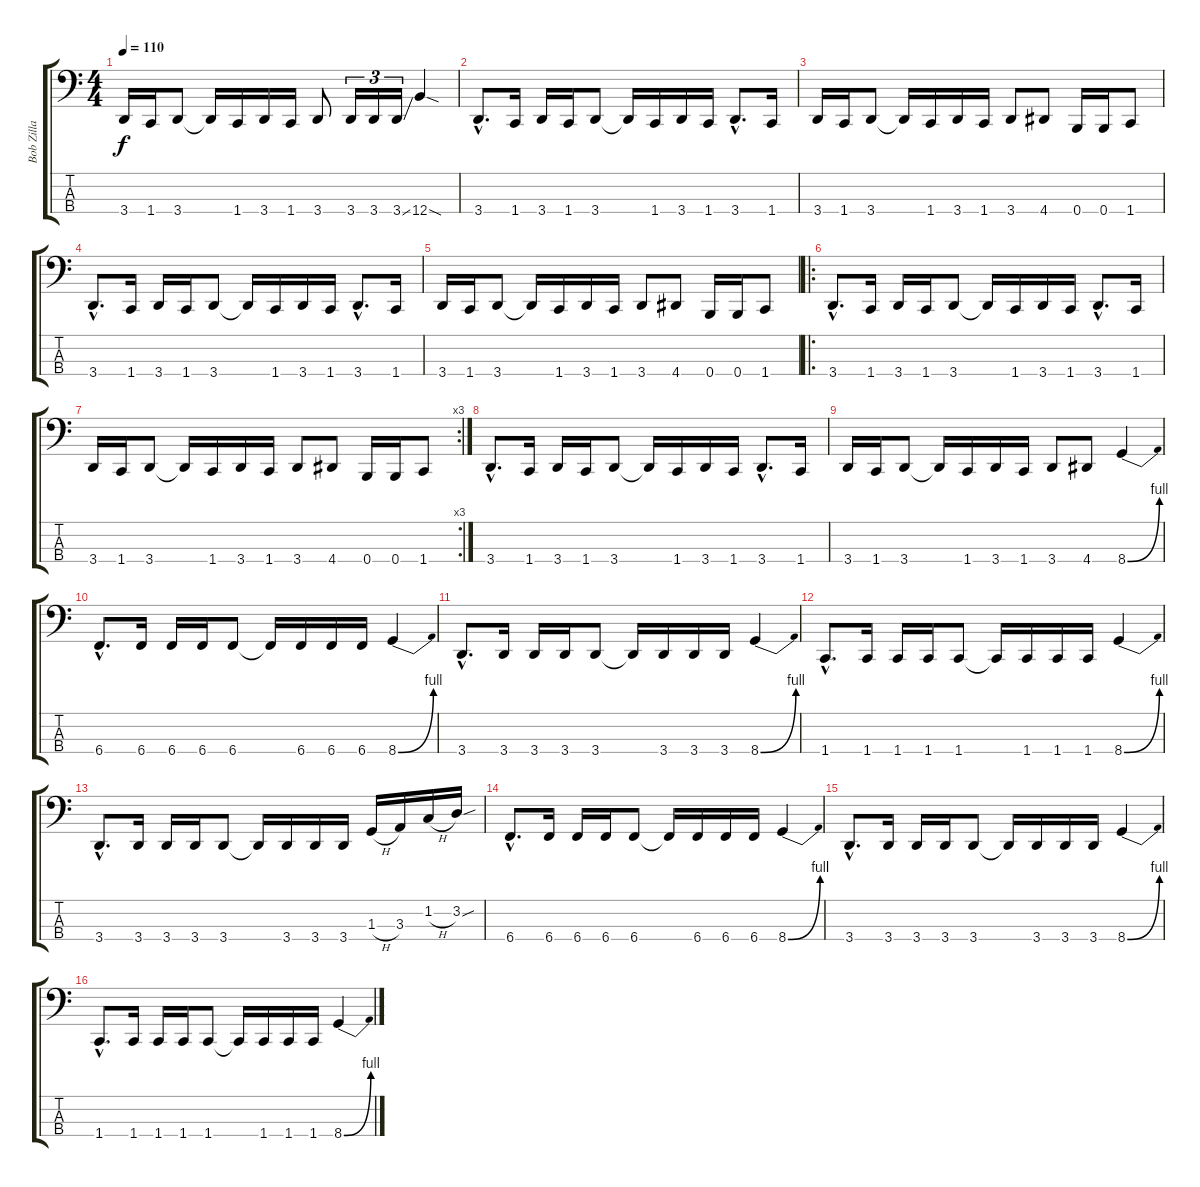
\track ("Bob Zilla" "Bob Zilla") {instrument electricbassfinger}
\staff {score tabs}
\tuning (E2 B1 Gb1 B0) {hide}
\ts (4 4)
\tempo 110
\clef f4
\ks c
3.4.16{dy f} 1.4.16 3.4.8 3.4{t}.16 1.4.16 3.4.16 1.4.16 3.4.8 3.4.16{tu (3 2)} 3.4.16{tu (3 2)} 3.4{ss}.16{tu (3 2)} 12.4{sod}.4 |
3.4{hac}.8{d} 1.4.16 3.4.16 1.4.16 3.4.8 3.4{t}.16 1.4.16 3.4.16 1.4.16 3.4{hac}.8{d} 1.4.16 |
3.4.16 1.4.16 3.4.8 3.4{t}.16 1.4.16 3.4.16 1.4.16 3.4.8 4.4.8 0.4.16 0.4.16 1.4.8 |
3.4{hac}.8{d} 1.4.16 3.4.16 1.4.16 3.4.8 3.4{t}.16 1.4.16 3.4.16 1.4.16 3.4{hac}.8{d} 1.4.16 |
3.4.16 1.4.16 3.4.8 3.4{t}.16 1.4.16 3.4.16 1.4.16 3.4.8 4.4.8 0.4.16 0.4.16 1.4.8 |
\ro
3.4{hac}.8{d} 1.4.16 3.4.16 1.4.16 3.4.8 3.4{t}.16 1.4.16 3.4.16 1.4.16 3.4{hac}.8{d} 1.4.16 |
\rc 3
3.4.16 1.4.16 3.4.8 3.4{t}.16 1.4.16 3.4.16 1.4.16 3.4.8 4.4.8 0.4.16 0.4.16 1.4.8 |
3.4{hac}.8{d} 1.4.16 3.4.16 1.4.16 3.4.8 3.4{t}.16 1.4.16 3.4.16 1.4.16 3.4{hac}.8{d} 1.4.16 |
3.4.16 1.4.16 3.4.8 3.4{t}.16 1.4.16 3.4.16 1.4.16 3.4.8 4.4.8 8.4{be (bend 0 0 60 4)}.4 |
6.4{hac}.8{d} 6.4.16 6.4.16 6.4.16 6.4.8 6.4{t}.16 6.4.16 6.4.16 6.4.16 8.4{be (bend 0 0 60 4)}.4 |
3.4{hac}.8{d} 3.4.16 3.4.16 3.4.16 3.4.8 3.4{t}.16 3.4.16 3.4.16 3.4.16 8.4{be (bend 0 0 60 4)}.4 |
1.4{hac}.8{d} 1.4.16 1.4.16 1.4.16 1.4.8 1.4{t}.16 1.4.16 1.4.16 1.4.16 8.4{be (bend 0 0 60 4)}.4 |
3.4{hac}.8{d} 3.4.16 3.4.16 3.4.16 3.4.8 3.4{t}.16 3.4.16 3.4.16 3.4.16 1.3{h}.16 3.3.16 1.2{h}.16 3.2{sou}.16 |
6.4{hac}.8{d} 6.4.16 6.4.16 6.4.16 6.4.8 6.4{t}.16 6.4.16 6.4.16 6.4.16 8.4{be (bend 0 0 60 4)}.4 |
3.4{hac}.8{d} 3.4.16 3.4.16 3.4.16 3.4.8 3.4{t}.16 3.4.16 3.4.16 3.4.16 8.4{be (bend 0 0 60 4)}.4 |
1.4{hac}.8{d} 1.4.16 1.4.16 1.4.16 1.4.8 1.4{t}.16 1.4.16 1.4.16 1.4.16 8.4{be (bend 0 0 60 4)}.4
